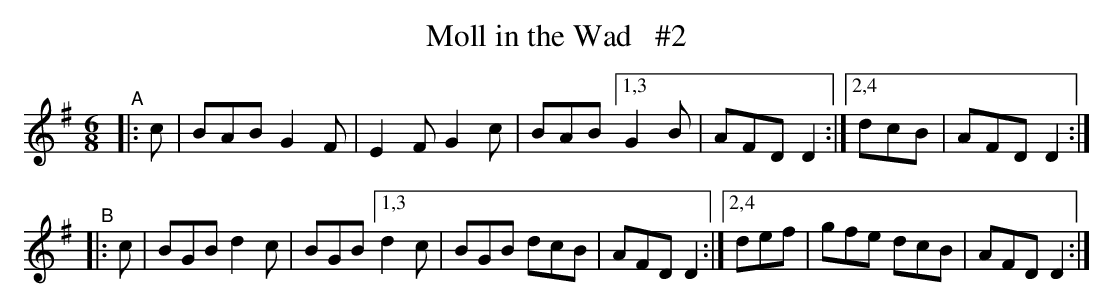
X:1
T: Moll in the Wad   #2
M: 6/8
L: 1/8
K: Dmix
"^A"\
|: c | BAB G2F | E2F G2c | BAB [1,3 G2B | AFD D2 :|[2,4 dcB | AFD D2 :|
"^B"\
|: c | BGB d2c | BGB [1,3 d2c | BGB dcB | AFD D2 :|[2,4 def | gfe dcB | AFD D2 :|
